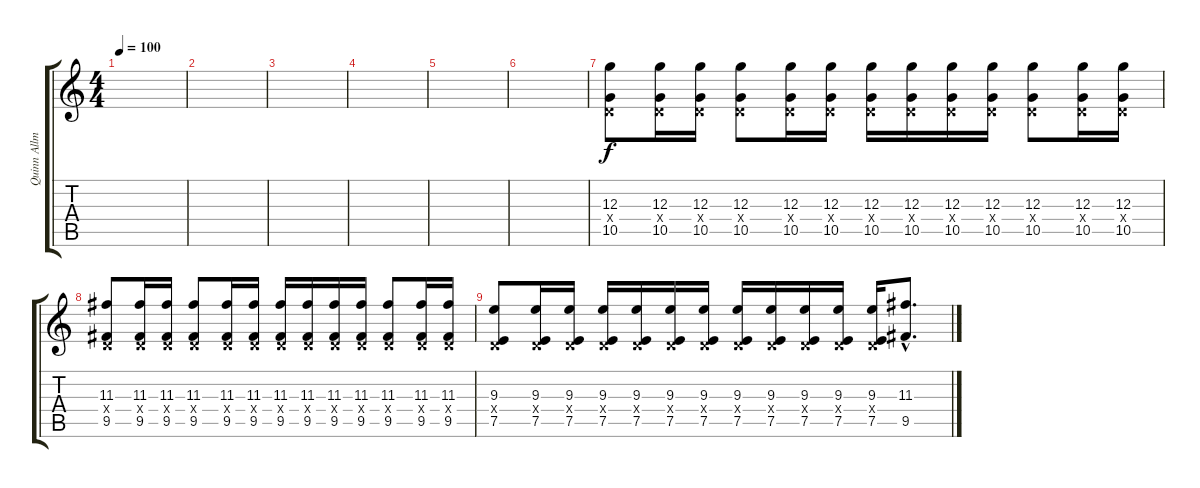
\track ("Quinn Allman-guitar 6" "Quinn Allm") {instrument overdrivenguitar}
\staff {score tabs}
\tuning (E4 B3 G3 D3 A2 D2) {hide}
\ts (4 4)
\tempo 100
\clef g2
\ks c
|
|
|
|
|
|
(12.3 0.4{x} 10.5).8 (12.3 0.4{x} 10.5).16 (12.3 0.4{x} 10.5).16 (12.3 0.4{x} 10.5).8 (12.3 0.4{x} 10.5).16 (12.3 0.4{x} 10.5).16 (12.3 0.4{x} 10.5).16 (12.3 0.4{x} 10.5).16 (12.3 0.4{x} 10.5).16 (12.3 0.4{x} 10.5).16 (12.3 0.4{x} 10.5).8 (12.3 0.4{x} 10.5).16 (12.3 0.4{x} 10.5).16 |
(11.3 0.4{x} 9.5).8 (11.3 0.4{x} 9.5).16 (11.3 0.4{x} 9.5).16 (11.3 0.4{x} 9.5).8 (11.3 0.4{x} 9.5).16 (11.3 0.4{x} 9.5).16 (11.3 0.4{x} 9.5).16 (11.3 0.4{x} 9.5).16 (11.3 0.4{x} 9.5).16 (11.3 0.4{x} 9.5).16 (11.3 0.4{x} 9.5).8 (11.3 0.4{x} 9.5).16 (11.3 0.4{x} 9.5).16 |
(9.3 0.4{x} 7.5).8 (9.3 0.4{x} 7.5).16 (9.3 0.4{x} 7.5).16 (9.3 0.4{x} 7.5).16 (9.3 0.4{x} 7.5).16 (9.3 0.4{x} 7.5).16 (9.3 0.4{x} 7.5).16 (9.3 0.4{x} 7.5).16 (9.3 0.4{x} 7.5).16 (9.3 0.4{x} 7.5).16 (9.3 0.4{x} 7.5).16 (9.3 0.4{x} 7.5).16 (11.3{hac} 9.5{hac}).8{d}
